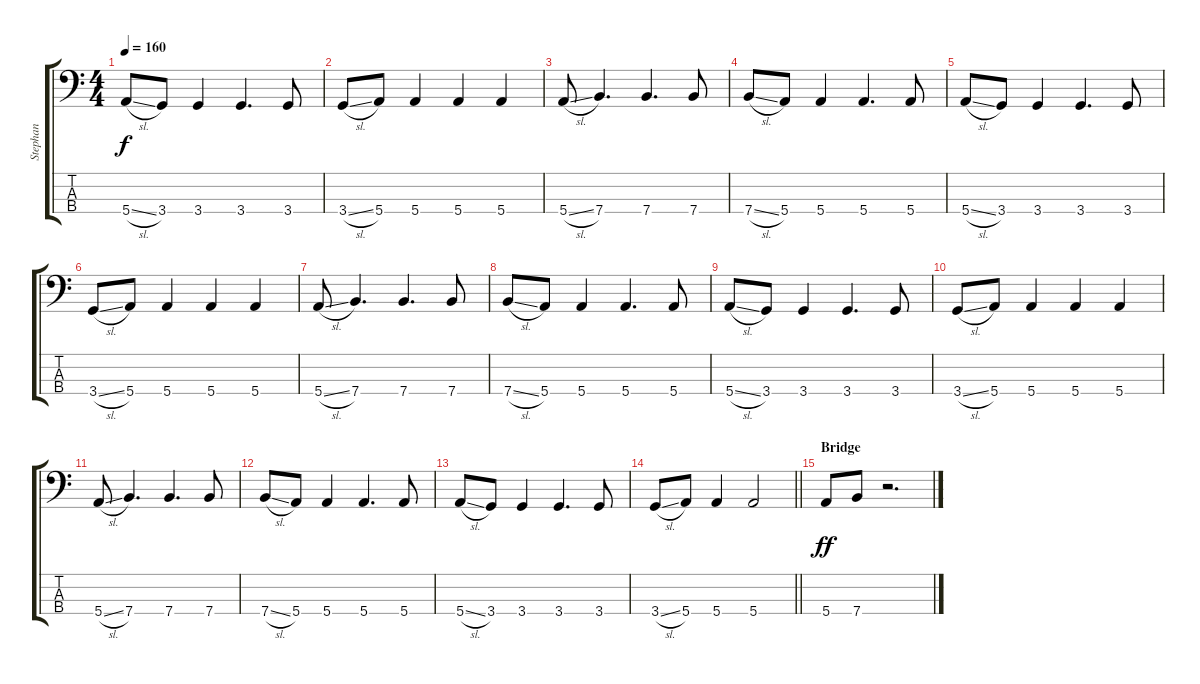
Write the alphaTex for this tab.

\track ("Stephan" "Stephan") {instrument electricbasspick}
\staff {score tabs}
\tuning (G2 D2 A1 E1) {hide}
\ts (4 4)
\tempo 160
\clef f4
\ks c
5.4{sl}.8{dy f} 3.4.8 3.4.4 3.4.4{d} 3.4.8 |
3.4{sl}.8 5.4.8 5.4.4 5.4.4 5.4.4 |
5.4{sl}.8 7.4.4{d} 7.4.4{d} 7.4.8 |
7.4{sl}.8 5.4.8 5.4.4 5.4.4{d} 5.4.8 |
5.4{sl}.8 3.4.8 3.4.4 3.4.4{d} 3.4.8 |
3.4{sl}.8 5.4.8 5.4.4 5.4.4 5.4.4 |
5.4{sl}.8 7.4.4{d} 7.4.4{d} 7.4.8 |
7.4{sl}.8 5.4.8 5.4.4 5.4.4{d} 5.4.8 |
5.4{sl}.8 3.4.8 3.4.4 3.4.4{d} 3.4.8 |
3.4{sl}.8 5.4.8 5.4.4 5.4.4 5.4.4 |
5.4{sl}.8 7.4.4{d} 7.4.4{d} 7.4.8 |
7.4{sl}.8 5.4.8 5.4.4 5.4.4{d} 5.4.8 |
5.4{sl}.8 3.4.8 3.4.4 3.4.4{d} 3.4.8 |
\barLineRight lightlight
3.4{sl}.8 5.4.8 5.4.4 5.4.2 |
\section ("" "Bridge")
5.4.8{dy ff} 7.4.8 r.2{d}
